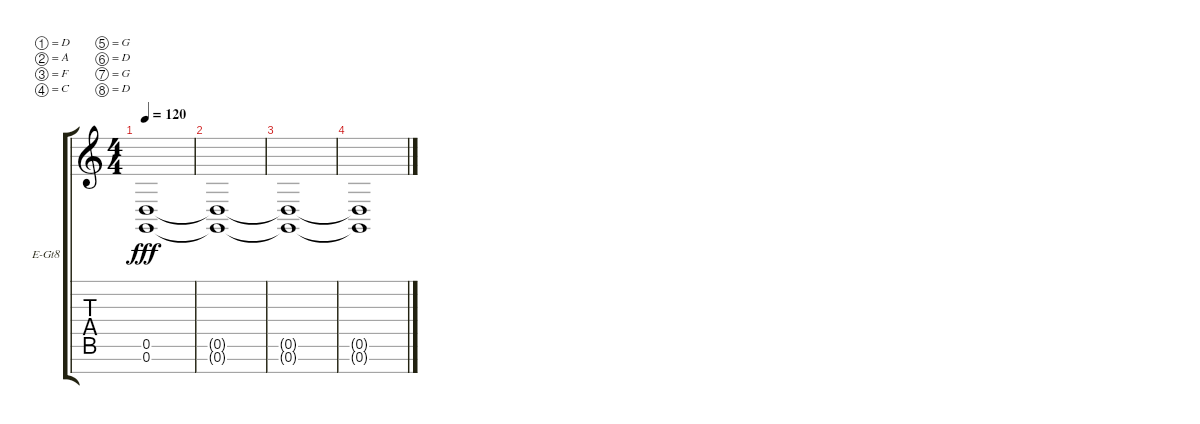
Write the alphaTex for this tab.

\bracketExtendMode groupsimilarinstruments
\firstSystemTrackNameOrientation horizontal
\otherSystemsTrackNameOrientation horizontal
\track ("Sam" "E-Gt8") {instrument overdrivenguitar}
\staff {score tabs}
\tuning (D4 A3 F3 C3 G2 D2 G1 D1)
\ts (4 4)
\tempo 120
\clef g2
\ks c
(0.6{t} 0.7{t}).1{dy fff} |
(0.6{t} 0.7{t}).1 |
(0.7{t} 0.6{t}).1 |
(0.7{t} 0.6{t}).1
